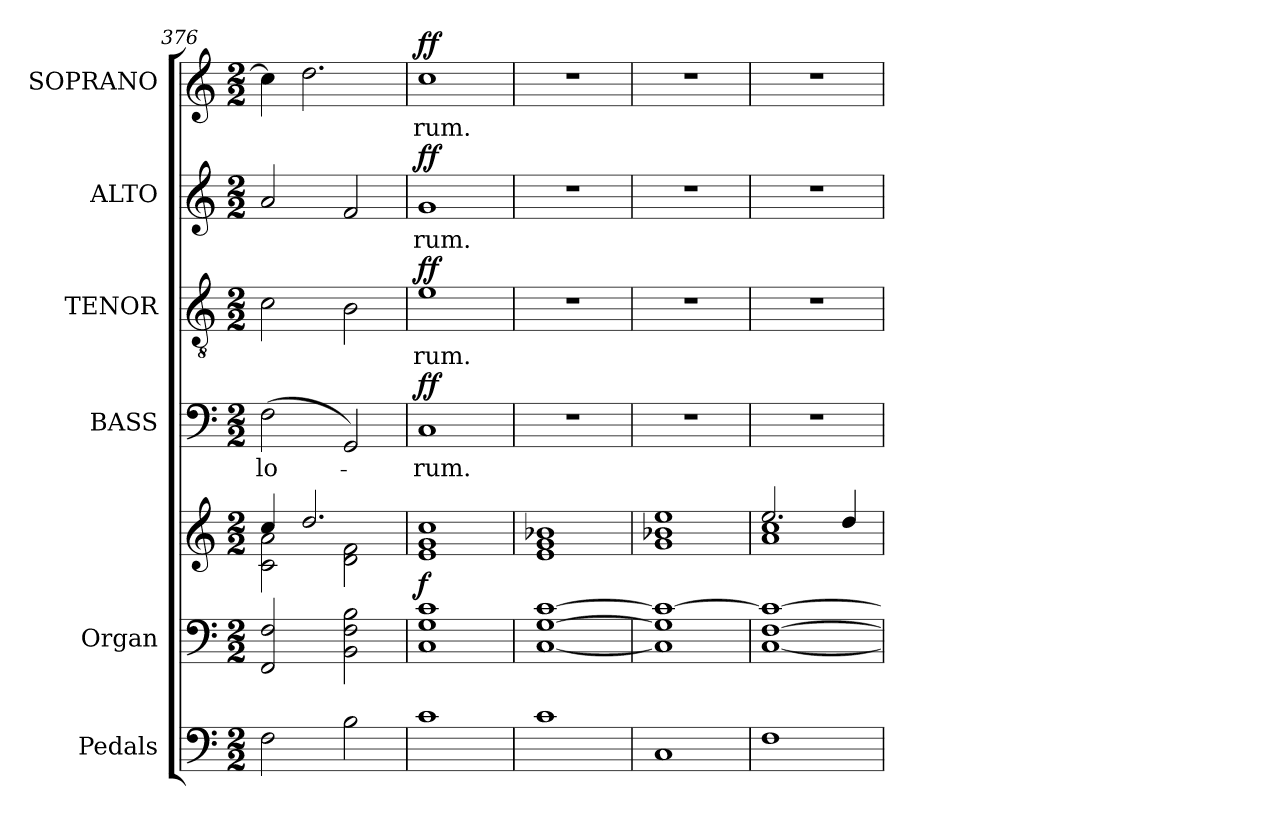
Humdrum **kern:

**kern	**kern	**kern	**dynam	**kern	**text	**dynam	**kern	**text	**dynam	**kern	**text	**dynam	**kern	**text	**dynam
*part6	*part5	*part5	*part5	*part4	*part4	*part4	*part3	*part3	*part3	*part2	*part2	*part2	*part1	*part1	*part1
*staff7	*staff6	*staff5	*staff5/6	*staff4	*staff4	*staff4	*staff3	*staff3	*staff3	*staff2	*staff2	*staff2	*staff1	*staff1	*staff1
*I"Pedals	*I"Organ	*	*	*I"BASS	*	*	*I"TENOR	*	*	*I"ALTO	*	*	*I"SOPRANO	*	*
*I'Ped.	*I'Org.	*	*	*I'B.	*	*	*I'T.	*	*	*I'A.	*	*	*I'S.	*	*
*clefF4	*clefF4	*clefG2	*	*clefF4	*	*	*clefGv2	*	*	*clefG2	*	*	*clefG2	*	*
*	*	*	*	*	*	*	*ITrd7c12	*	*	*	*	*	*	*	*
*k[]	*k[]	*k[]	*	*k[]	*	*	*k[]	*	*	*k[]	*	*	*k[]	*	*
*C:	*C:	*C:	*	*C:	*	*	*C:	*	*	*C:	*	*	*C:	*	*
*M2/2	*M2/2	*M2/2	*	*M2/2	*	*	*M2/2	*	*	*M2/2	*	*	*M2/2	*	*
=376	=376	=376	=376	=376	=376	=376	=376	=376	=376	=376	=376	=376	=376	=376	=376
*	*	*^	*	*	*	*	*	*	*	*	*	*	*	*	*
!	!	!	!	!	!	!LO:LY:b:color=#000000	!	!	!	!	!	!	!	!	!	!
2Fi\	2FFi/ 2Fi	4cci/	2ci\ 2ai	.	(2Fi\	-lo-	.	2Ci\	.	.	2ai/	.	.	4cci\]	.	.
.	.	2.ddi/	.	.	.	.	.	.	.	.	.	.	.	2.ddi\	.	.
2Bi\	2BBi\ 2Fi 2Bi	.	2di\ 2fi	.	2GGi/)	.	.	2BBi\	.	.	2fi/	.	.	.	.	.
*	*	*v	*v	*	*	*	*	*	*	*	*	*	*	*	*	*
=377	=377	=377	=377	=377	=377	=377	=377	=377	=377	=377	=377	=377	=377	=377	=377
*	*	*^	*	*	*	*	*	*	*	*	*	*	*	*	*
!	!	!	!	!	!	!LO:LY:b:color=#000000	!	!	!	!	!	!	!	!	!	!
*	*	*v	*v	*	*	*	*	*	*	*	*	*	*	*	*	*
*	*	*^	*	*	*	*	*	*	*	*	*	*	*	*	*
!	!	!	!	!	!	!	!	!	!LO:LY:b:color=#000000	!	!	!	!	!	!	!
*	*	*v	*v	*	*	*	*	*	*	*	*	*	*	*	*	*
*	*	*^	*	*	*	*	*	*	*	*	*	*	*	*	*
!	!	!	!	!	!	!	!	!	!	!	!	!LO:LY:b:color=#000000	!	!	!	!
*	*	*v	*v	*	*	*	*	*	*	*	*	*	*	*	*	*
*	*	*^	*	*	*	*	*	*	*	*	*	*	*	*	*
!	!	!	!	!	!	!	!	!	!	!	!	!	!	!	!LO:LY:b:color=#000000	!
*	*	*v	*v	*	*	*	*	*	*	*	*	*	*	*	*	*
1ci	1Ci 1Gi 1ci	1ei 1gi 1cci	f	1Ci	-rum.	ff	1Ei	-rum.	ff	1gi	-rum.	ff	1cci	-rum.	ff
!!LO:LB:g=z
=378	=378	=378	=378	=378	=378	=378	=378	=378	=378	=378	=378	=378	=378	=378	=378
1ci	[<1Ci [>1Gi [>1ci	1ei 1gi 1b-Xi	.	1r	.	.	1r	.	.	1r	.	.	1r	.	.
=379	=379	=379	=379	=379	=379	=379	=379	=379	=379	=379	=379	=379	=379	=379	=379
1Ci	1Ci] 1Gi] 1ci_>	1gi 1b-Xi 1eei	.	1r	.	.	1r	.	.	1r	.	.	1r	.	.
=380	=380	=380	=380	=380	=380	=380	=380	=380	=380	=380	=380	=380	=380	=380	=380
*	*	*^	*	*	*	*	*	*	*	*	*	*	*	*	*
1Fi	[<1Ci [>1Fi 1ci_>	2.eei/	1ai 1cci	.	1r	.	.	1r	.	.	1r	.	.	1r	.	.
.	.	4ddi/	.	.	.	.	.	.	.	.	.	.	.	.	.	.
*	*	*v	*v	*	*	*	*	*	*	*	*	*	*	*	*	*
=	=	=	=	=	=	=	=	=	=	=	=	=	=	=	=
*-	*-	*-	*-	*-	*-	*-	*-	*-	*-	*-	*-	*-	*-	*-	*-
